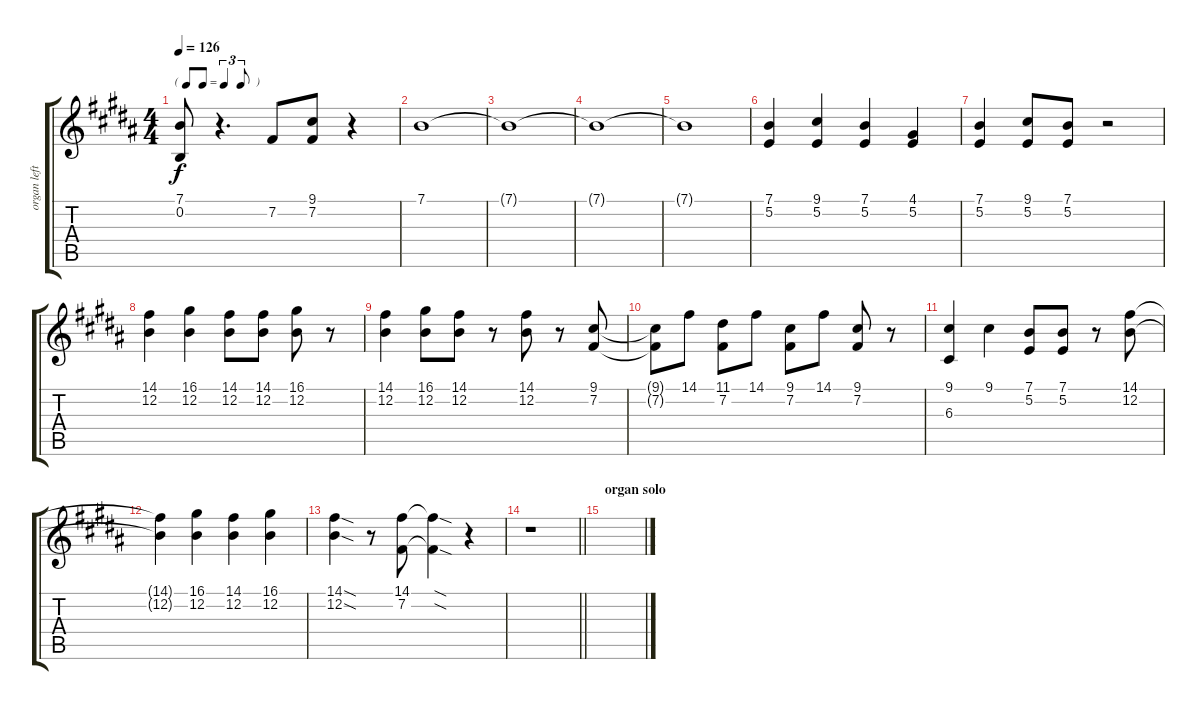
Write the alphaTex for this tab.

\track ("organ left hand" "organ left") {instrument rockorgan}
\staff {score tabs}
\tuning (E4 B3 G3 D3 A2 E2) {hide}
\ts (4 4)
\tf triplet8th
\tempo 126
\clef g2
\ks b
(7.1 0.2).8{dy f} r.4{d} 7.2.8 (9.1 7.2).8 r.4 |
7.1.1 |
7.1{t}.1 |
7.1{t}.1 |
7.1{t}.1 |
(7.1 5.2).4 (9.1 5.2).4 (7.1 5.2).4 (4.1 5.2).4 |
(7.1 5.2).4 (9.1 5.2).8 (7.1 5.2).8 r.2 |
(14.1 12.2).4 (16.1 12.2).4 (14.1 12.2).8 (14.1 12.2).8 (16.1 12.2).8 r.8 |
(14.1 12.2).4 (16.1 12.2).8 (14.1 12.2).8 r.8 (14.1 12.2).8 r.8 (9.1 7.2).8 |
(9.1{t} 7.2{t}).8 14.1.8 (11.1 7.2).8 14.1.8 (9.1 7.2).8 14.1.8 (9.1 7.2).8 r.8 |
(9.1 6.3).4 9.1.4 (7.1 5.2).8 (7.1 5.2).8 r.8 (14.1 12.2).8 |
(14.1{t} 12.2{t}).4 (16.1 12.2).4 (14.1 12.2).4 (16.1 12.2).4 |
(14.1{sod} 12.2{sod}).4 r.8 (14.1 7.2).8 (14.1{sod t} 7.2{sod t}).4 r.4 |
\barLineRight lightlight
r.1 |
\section ("" "organ solo")
